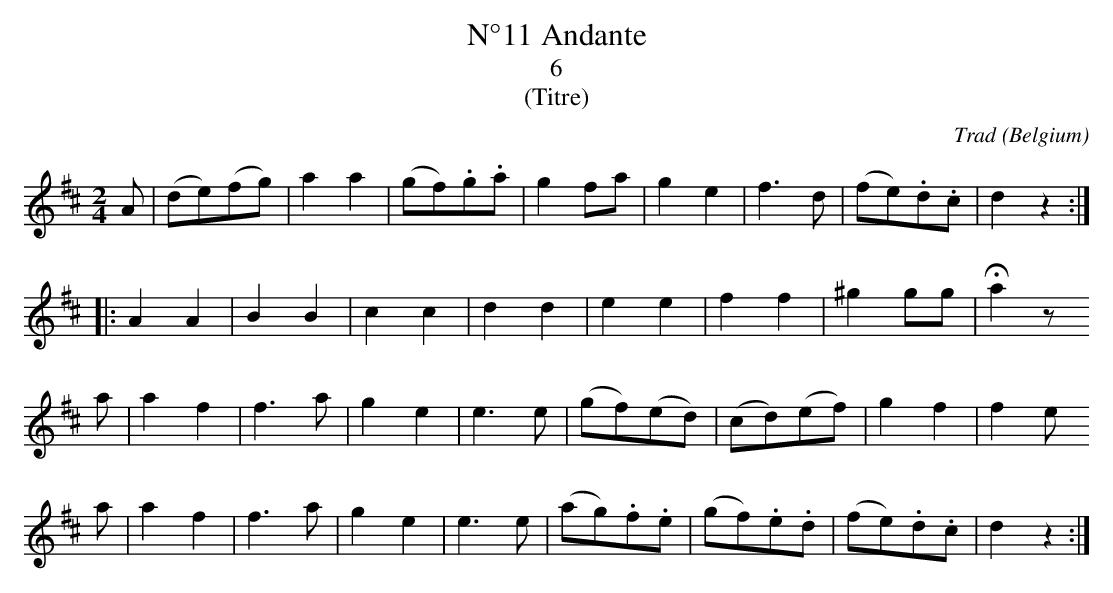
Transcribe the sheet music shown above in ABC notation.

X:1
T:N°11 Andante
T:6
C:Trad
O:Belgium
T:(Titre)
M:2/4
L:1/8
K:Dmaj
A|(de)(fg)|a2a2|(gf).g.a|g2fa|g2e2|f3d|(fe).d.c|d2z2:|
|:A2A2|B2B2|c2c2|d2d2|e2e2|f2f2|^g2gg|!fermata!a2z
a|a2f2|f3a|g2e2|e3e|(gf)(ed)|(cd)(ef)|g2f2|f2e
a|a2f2|f3a|g2e2|e3e|(ag).f.e|(gf).e.d|(fe).d.c|d2z2:|]
